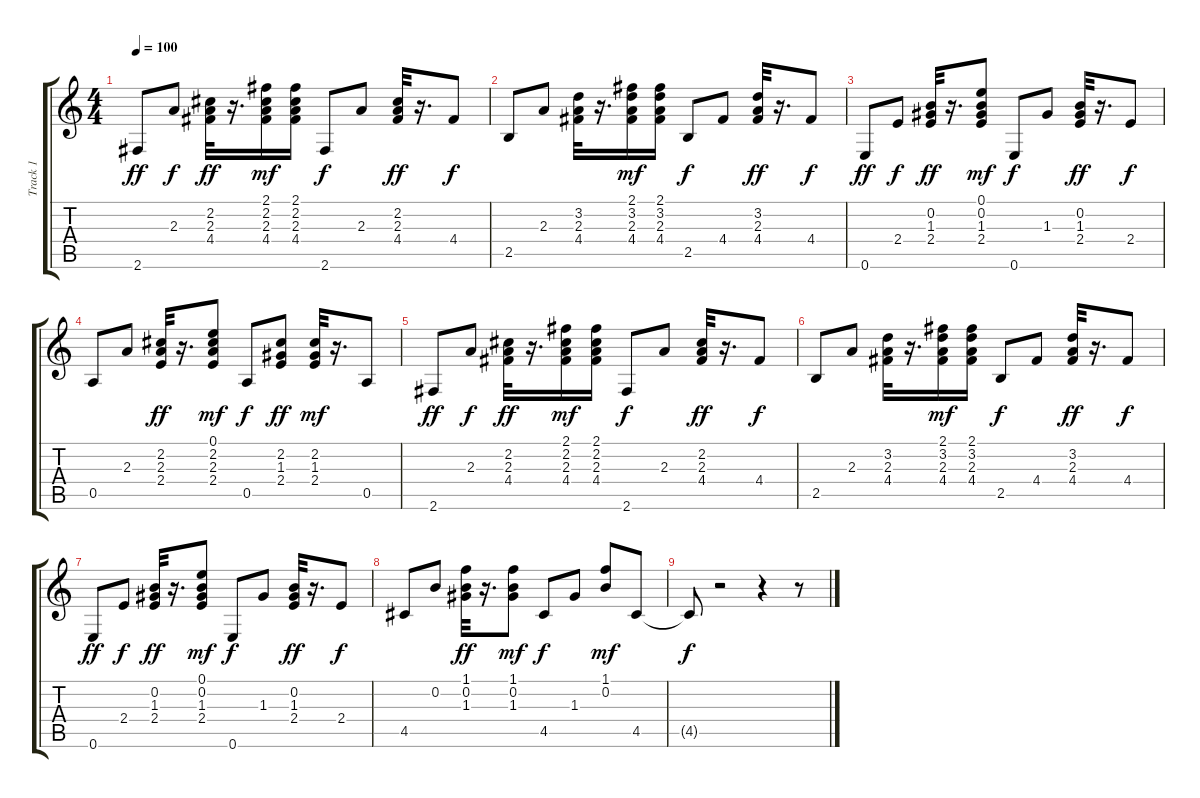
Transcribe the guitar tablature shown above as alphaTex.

\track ("Track 1" "Track 1") {instrument acousticguitarnylon}
\staff {score tabs}
\tuning (E4 B3 G3 D3 A2 E2) {hide}
\ts (4 4)
\tempo 100
\clef g2
\ks c
2.6.8{dy ff} 2.3.8{dy f} (2.2 2.3 4.4).32{dy ff} r.16{d} (2.1 2.2 2.3 4.4).16{dy mf} (2.1 2.2 2.3 4.4).16 2.6.8{dy f} 2.3.8 (2.2 2.3 4.4).32{dy ff} r.16{d} 4.4.8{dy f} |
2.5.8 2.3.8 (3.2 2.3 4.4).32 r.16{d} (2.1 3.2 2.3 4.4).16{dy mf} (2.1 3.2 2.3 4.4).16 2.5.8{dy f} 4.4.8 (3.2 2.3 4.4).32{dy ff} r.16{d} 4.4.8{dy f} |
0.6.8{dy ff} 2.4.8{dy f} (0.2 1.3 2.4).32{dy ff} r.16{d} (0.1 0.2 1.3 2.4).8{dy mf} 0.6.8{dy f} 1.3.8 (0.2 1.3 2.4).32{dy ff} r.16{d} 2.4.8{dy f} |
0.5.8 2.3.8 (2.2 2.3 2.4).32{dy ff} r.16{d} (0.1 2.2 2.3 2.4).8{dy mf} 0.5.8{dy f} (2.2 1.3 2.4).8{dy ff} (2.2 1.3 2.4).32{dy mf} r.16{d} 0.5.8 |
2.6.8{dy ff} 2.3.8{dy f} (2.2 2.3 4.4).32{dy ff} r.16{d} (2.1 2.2 2.3 4.4).16{dy mf} (2.1 2.2 2.3 4.4).16 2.6.8{dy f} 2.3.8 (2.2 2.3 4.4).32{dy ff} r.16{d} 4.4.8{dy f} |
2.5.8 2.3.8 (3.2 2.3 4.4).32 r.16{d} (2.1 3.2 2.3 4.4).16{dy mf} (2.1 3.2 2.3 4.4).16 2.5.8{dy f} 4.4.8 (3.2 2.3 4.4).32{dy ff} r.16{d} 4.4.8{dy f} |
0.6.8{dy ff} 2.4.8{dy f} (0.2 1.3 2.4).32{dy ff} r.16{d} (0.1 0.2 1.3 2.4).8{dy mf} 0.6.8{dy f} 1.3.8 (0.2 1.3 2.4).32{dy ff} r.16{d} 2.4.8{dy f} |
4.5.8 0.2.8 (1.1 0.2 1.3).32{dy ff} r.16{d} (1.1 0.2 1.3).8{dy mf} 4.5.8{dy f} 1.3.8 (1.1 0.2).8{dy mf} 4.5.8 |
4.5{t}.8{dy f} r.2 r.4 r.8
